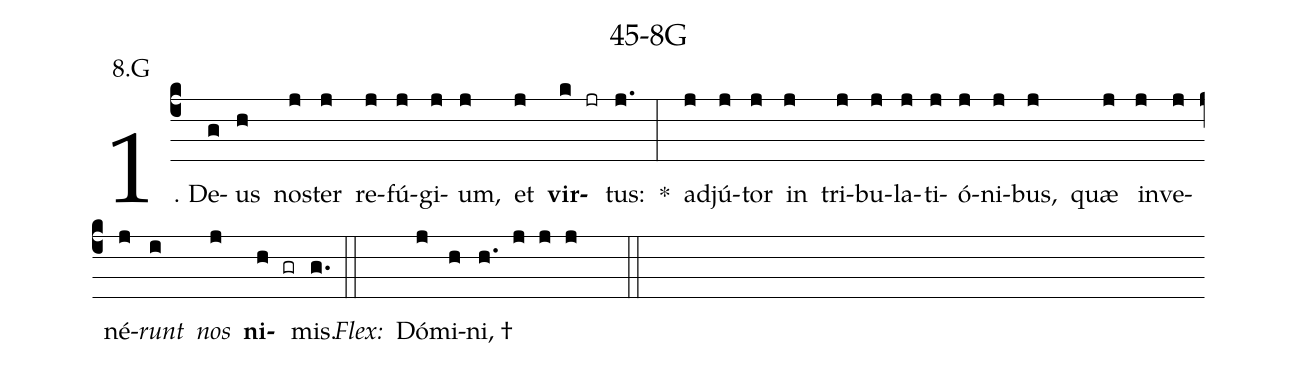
name: 45-8G;
annotation: 8.G;
%%
(c4)1. De(g)us(h) nos(j)ter(j) re(j)fú(j)gi(j)um,(j) et(j) <b>vir</b>(k jr)tus:(j.) *(:) ad(j)jú(j)tor(j) in(j) tri(j)bu(j)la(j)ti(j)ó(j)ni(j)bus,(j) quæ(j) in(j)ve(j)né(j)<i>runt</i>(i) <i>nos</i>(j) <b>ni</b>(h gr)mis.(g.) (::)
<i>Flex:</i>()  Dó(j)mi(h)ni, †(h. j j j  ::)
